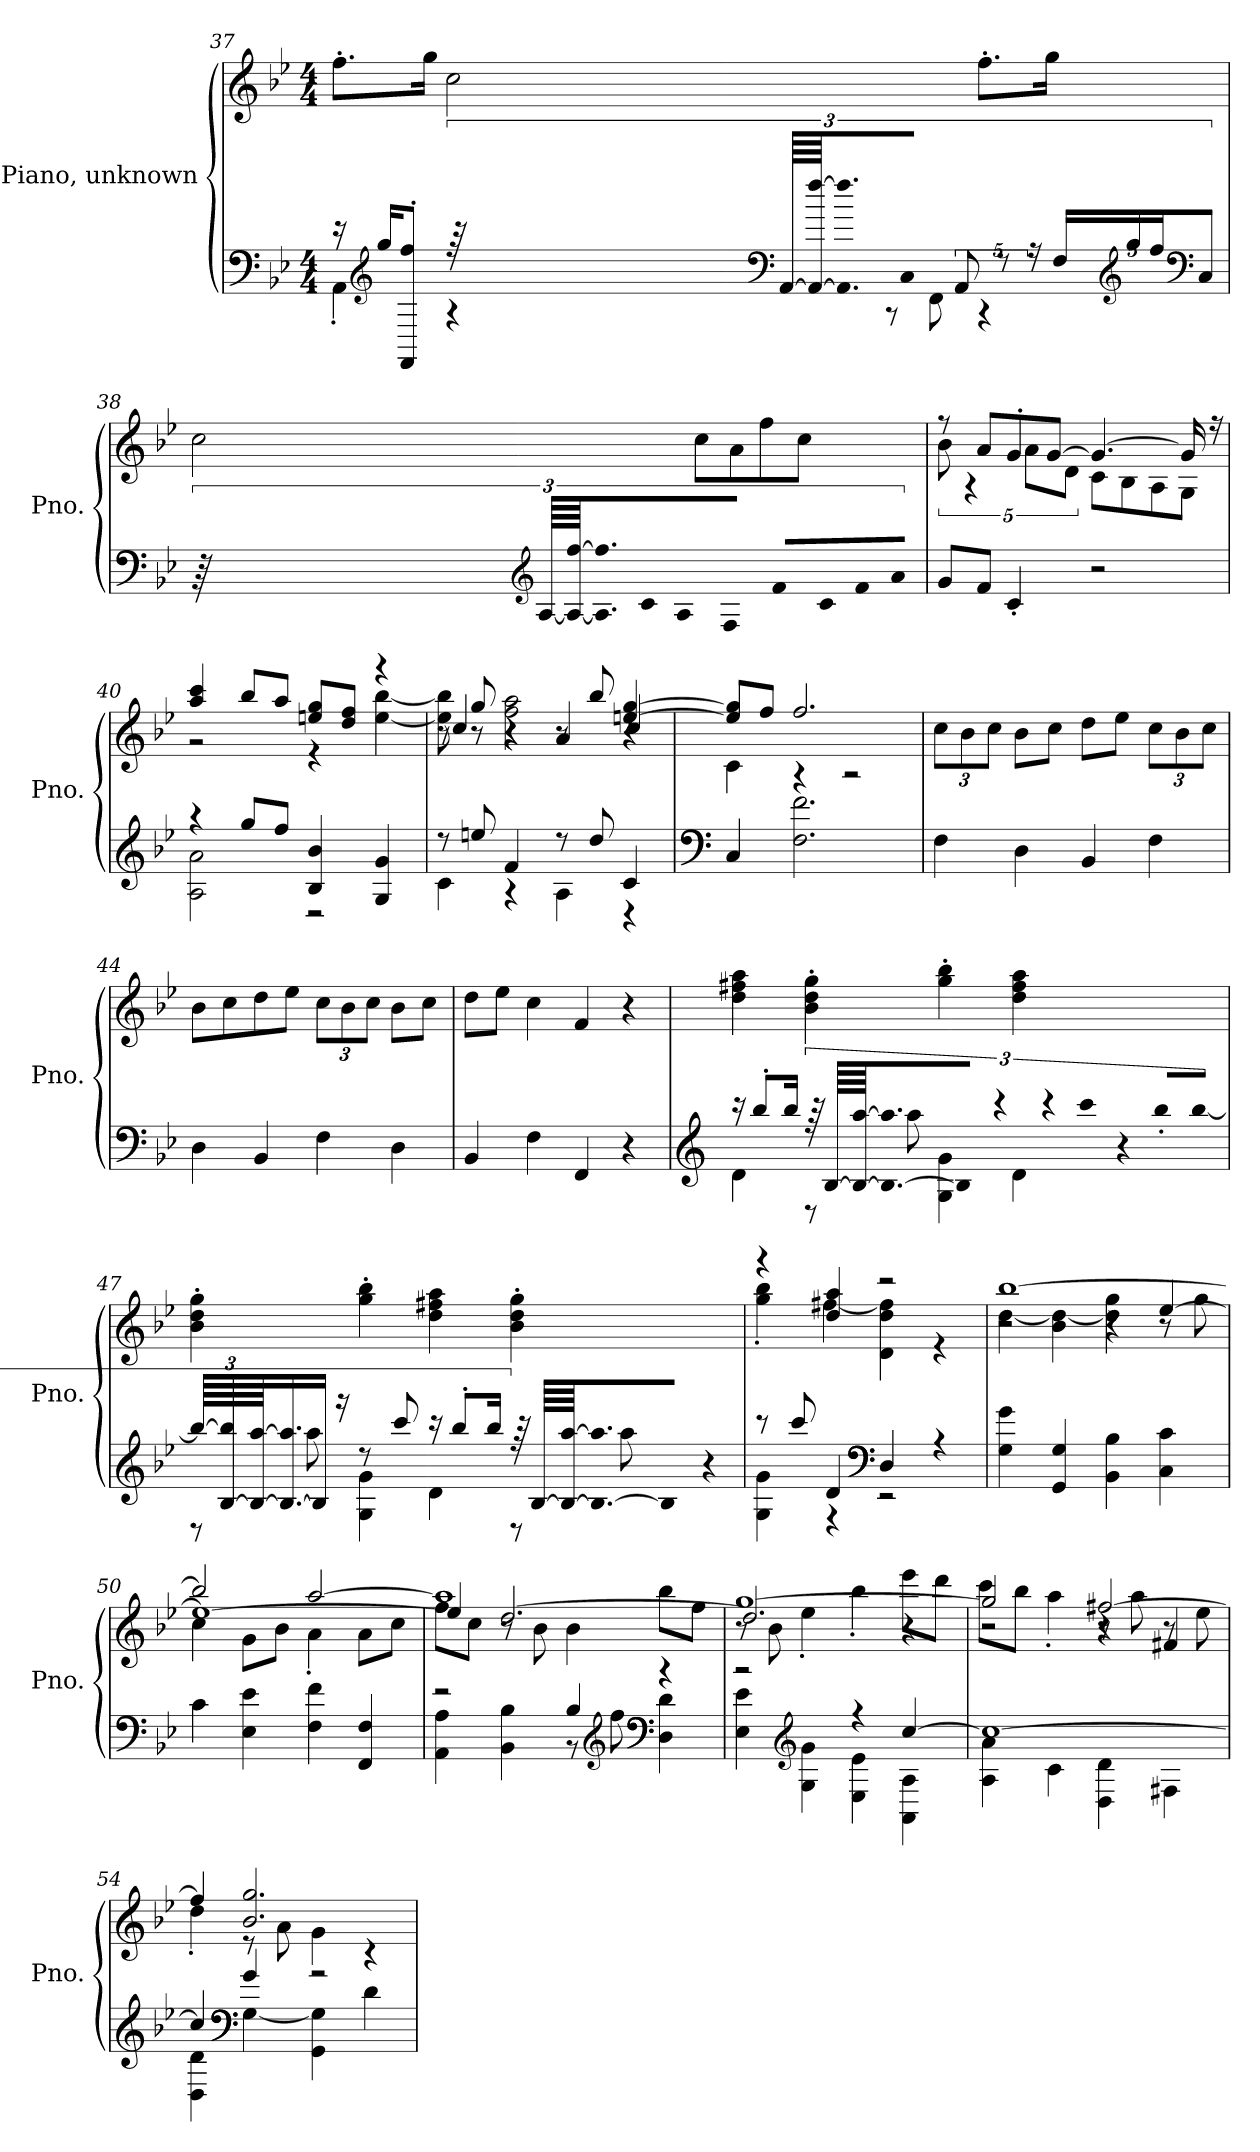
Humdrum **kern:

**kern	**kern
*part1	*part1
*staff2	*staff1
*I"Piano, unknown	*
*I'Pno.	*
!!LO:LB:g=z
*clefF4	*clefG2
*k[b-e-]	*k[b-e-]
*M4/4	*M4/4
=37	=37
*^	*
16r	4AA'\	8.ff'\L
*clefG2	*	*
16gg/KL	.	.
8FF/' 8ff/'J	.	.
.	.	16gg\Jk
96r	4r	2cc\
*clefF4	*	*
[96AA/LLLL	.	.
96AA/_ [96ff/JJ	.	.
16.AA/] 16.ff/]J	.	.
8C/J	.	.
10AA/	8r	.
10r	.	.
.	8FF\	.
20r	.	.
20F/LL	4r	8.ff'\L
*clefG2	*	*
20gg/	.	.
20ff/J	.	.
*clefF4	*	*
10C/J	.	.
.	.	16gg\Jk
*v	*v	*
=38	=38
96r	2cc\
*clefG2	*
[96A/LLLL	.
96A/_ [96ff/JJ	.
16.A/] 16.ff/]J	.
8c/	.
8A/	.
8F/J	.
8f/L	8cc\L
8c/	8a\
8f/	8ff\
8a/J	8cc\J
!!LO:LB:g=z
=39	=39
*	*^
8g/L	8r	10b-\
.	.	5r
8f/J	8a/L	.
4c'/	8g'/	.
.	.	10a\L
.	[8g/J	.
.	.	10d\J
2r	4.g/_	8c\L
.	.	8B-\
.	.	8A\
.	16g/]	8G\J
.	16r	.
=40	=40	=40
*^	*	*
4r	2A\ 2a\	4aa/ 4ccc/	2r
8gg/L	.	8bb-/L	.
8ff/J	.	8aa/J	.
4B-/ 4b-/	2r	8een/ 8gg/L	4r
.	.	8dd/ 8ff/J	.
4G/ 4g/	.	4r	[4ee\ [4bb-\
=41	=41	=41	=41
*	*	*	*^
8r	4c\	8r	8ee\] 8bb-\]	4cc/
8een/	.	8gg/	8r	.
4f/	4r	4r	2ff\ 2aa\	4r
8r	4A\	8r	.	4a/
8dd/	.	8bb-/	.	.
4c/	4r	[4een/ [4gg/	4r	4cc/
*v	*v	*	*	*
*	*v	*v	*v
=42	=42
*clefF4	*
*	*^
4C/	8ee/] 8gg/]L	4c\
.	8ff/J	.
2.F\ 2.f\	2.ff/	4r
.	.	2r
*	*v	*v
!!LO:PB:g=z
=43	=43
*	*Xbrackettup
4F\	12cc\L
.	12b-\
.	12cc\J
4D\	8b-\L
.	8cc\J
4BB-/	8dd\L
.	8ee-\J
4F\	12cc\L
.	12b-\
.	12cc\J
=44	=44
4D\	8b-\L
.	8cc\
4BB-/	8dd\
.	8ee-\J
4F\	12cc\L
.	12b-\
.	12cc\J
4D\	8b-\L
.	8cc\J
=45	=45
4BB-/	8dd\L
.	8ee-\J
4F\	4cc\
4FF/	4f/
4r	4r
=46	=46
*clefG2	*
*^	*
16r	4d\	4dd\ 4ff#X\ 4aa\
8bb-'/L	.	.
16bb-/Jk	.	.
96r	8r	4b-\' 4dd\' 4gg\'
[96B-/LLLL	.	.
96B-/_ [96aa/JJ	.	.
16.B-/_ 16.aa/]	.	.
16B-/JJ]	8aa\	.
16r	.	.
8r	4G\ 4g\	4gg\' 4bb-\'
8ccc/	.	.
16r	4d\	4dd\ 4ff#\ 4aa\
8bb-'/L	.	.
[16bb-/Jk	.	.
!!LO:LB:g=z
=47	=47	=47
*Xbrackettup	*	*
96bb-/LLLL_	8r	4b-\' 4dd\' 4gg\'
[96B-/ 96bb-/]	.	.
96B-/_ [96aa/JJ	.	.
16.B-/_ 16.aa/]	.	.
16B-/JJ]	8aa\	.
16r	.	.
8r	4G\ 4g\	4gg\' 4bb-\'
8ccc/	.	.
16r	4d\	4dd\ 4ff#X\ 4aa\
8bb-'/L	.	.
16bb-/Jk	.	.
*brackettup	*	*
96r	8r	4b-\' 4dd\' 4gg\'
[96B-/LLLL	.	.
96B-/_ [96aa/JJ	.	.
16.B-/_ 16.aa/]	.	.
16B-/JJ]	8aa\	.
16r	.	.
=48	=48	=48
*	*	*^
8r	4G\ 4g\	4r	4gg\' 4bb-\'
8ccc/	.	.	.
4d/	4r	4dd/ 4aa/	[4ff#X\
*clefF4	*	*	*
4D/	2r	2r	4d\ 4dd\ 4ff#\]
4r	.	.	4r
*v	*v	*	*
=49	=49	=49
*	*	*^
4G\ 4g\	[1bb-	[4dd\	2r
4GG/ 4G/	.	4b-\ 4dd\_	.
4BB-\ 4B-\	.	4dd\] 4gg\	4r
4C\ 4c\	.	8r	[4ee-/
.	.	8gg\	.
!!LO:LB:g=z	!!	!!
=50	=50	=50	=50
4c\	2bb-/]	4cc\	1ee-_
4E-\ 4e-\	.	8g\L	.
.	.	8b-\J	.
4F\ 4f\	[2aa/	4a'\	.
4FF/ 4F/	.	8a\L	.
.	.	8cc\J	.
=51	=51	=51	=51
*^	*	*	*
2r	4AA\ 4A\	1aa]	8ff\L	4ee-/]
.	.	.	8cc\J	.
.	4BB-\ 4B-\	.	8r	[2.dd/
.	.	.	8b-\	.
4B-/	8r	.	4b-\	.
*clefG2	*	*	*	*
.	8ff\	.	.	.
*clefF4	*	*	*	*
4r	4D\ 4d\	.	8bb-\L	.
.	.	.	8ff\J	.
=52	=52	=52	=52	=52
2r	4E-\ 4e-\	[1gg	8r	2.dd/]
.	.	.	8b-\	.
*clefG2	*	*	*	*
.	4G\ 4g\	.	4ee-'\	.
4r	4E-\ 4e-\	.	4bb-'\	.
[4cc/	4AA\ 4A\	.	8eee-\L	4r
.	.	.	8ddd\J	.
=53	=53	=53	=53	=53
1cc_	4A\ 4a\	2gg/]	8ccc\L	2r
.	.	.	8bb-\J	.
.	4c\	.	4aa'\	.
.	4D\ 4d\	[2ff#X/	8r	4r
.	.	.	8aa\	.
.	4F#X\	.	8r	4f#X/
.	.	.	8ee-\	.
*	*	*	*v	*v
!!LO:LB:g=z
=54	=54	=54	=54
4cc/]	4D\ 4d\	4ff#/]	4dd'\
*clefF4	*	*	*
4g/	[4G\	2.b-/ 2.gg/	8r
.	.	.	8a\
2r	4GG\ 4G\]	.	4g\
.	4d\	.	4r
*v	*v	*	*
*	*v	*v
=	=
*-	*-
